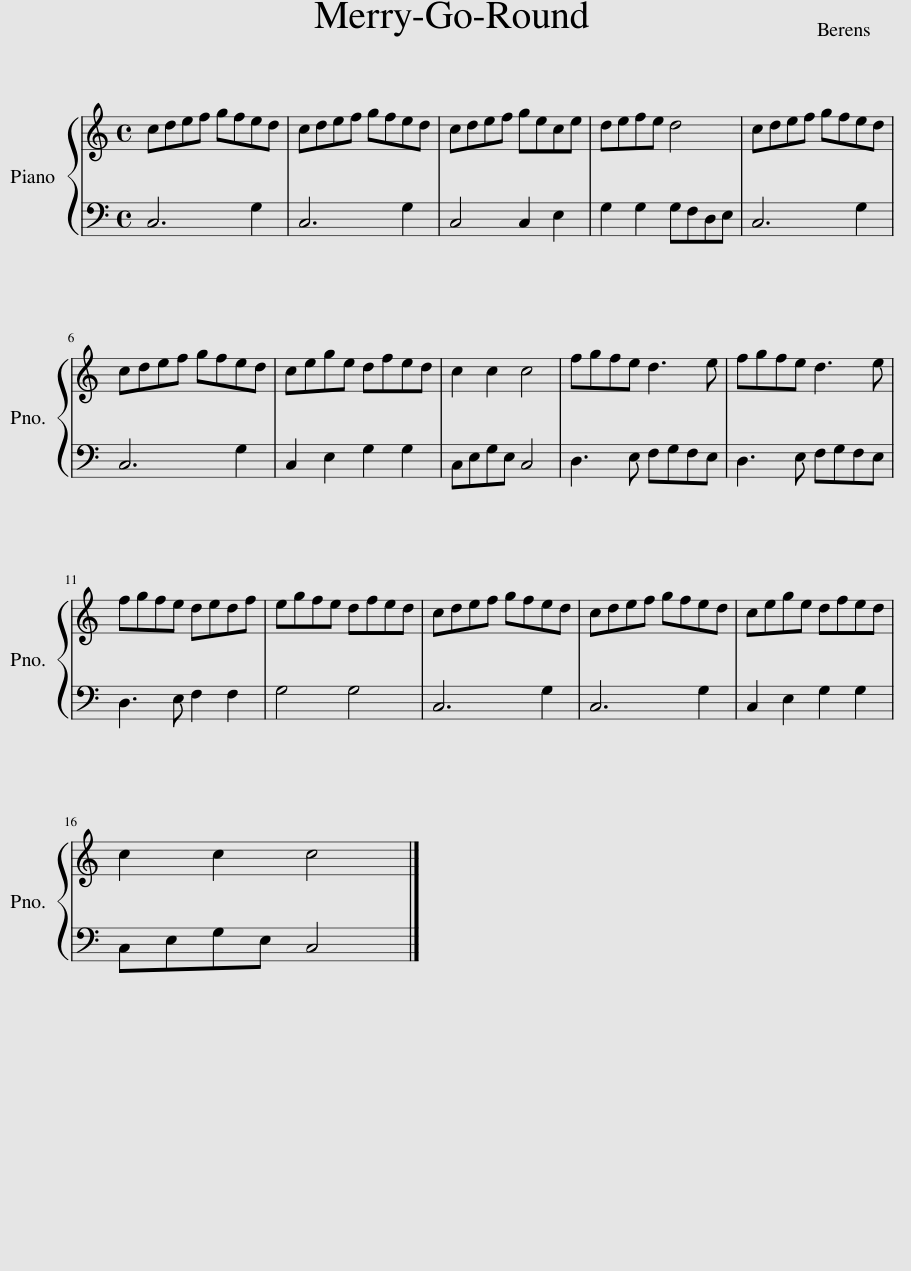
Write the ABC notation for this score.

X:1
%%score { 1 | 2 }
L:1/8
M:4/4
I:linebreak $
K:C
V:1 treble
V:2 bass
V:1
 cdef gfed | cdef gfed | cdef gece | defe d4 | cdef gfed |$ %5
 cdef gfed | cege dfed | c2 c2 c4 | fgfe d3 e | fgfe d3 e |$ %10
 fgfe dedf | egfe dfed | cdef gfed | cdef gfed | cege dfed |$ %15
 c2 c2 c4 |] %16
V:2
 C,6 G,2 | C,6 G,2 | C,4 C,2 E,2 | G,2 G,2 G,F,D,E, | C,6 G,2 |$ %5
 C,6 G,2 | C,2 E,2 G,2 G,2 | C,E,G,E, C,4 | D,3 E, F,G,F,E, | D,3 E, F,G,F,E, |$ %10
 D,3 E, F,2 F,2 | G,4 G,4 | C,6 G,2 | C,6 G,2 | C,2 E,2 G,2 G,2 |$ %15
 C,E,G,E, C,4 |] %16
